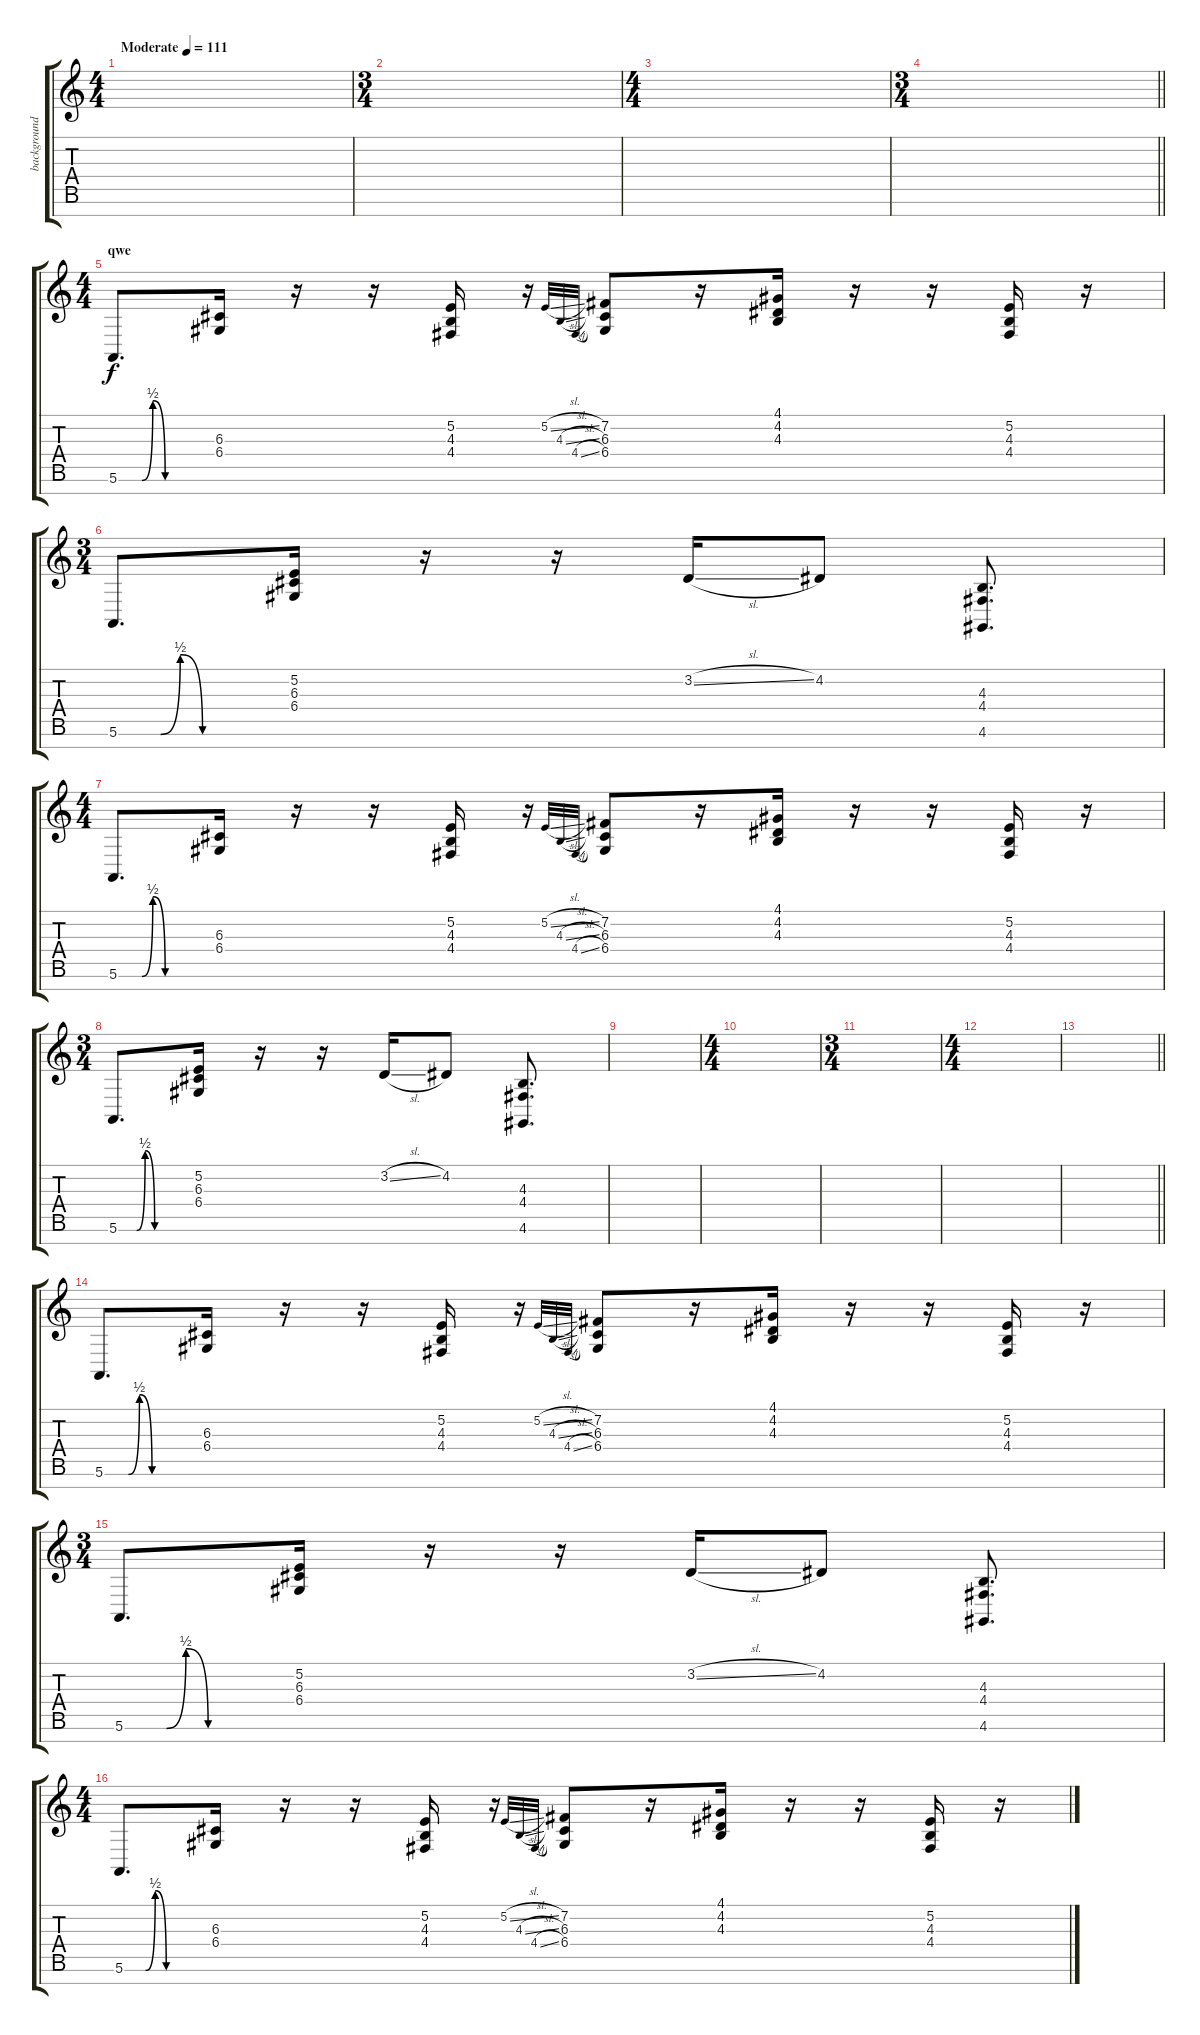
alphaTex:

\track ("background" "background") {instrument lead6voice}
\staff {score tabs}
\tuning (E4 B3 G3 D3 A2 E2 B1) {hide}
\ts (4 4)
\tempo (111 "Moderate")
\clef g2
\ks c
|
\ts (3 4)
|
\ts (4 4)
|
\ts (3 4)
\barLineRight lightlight
|
\ts (4 4)
\section ("" "qwe")
5.6{be (custom 0 0 15 0 22 2 30 0 45 0 60 0)}.8{d volume 9 instrument lead3calliope} (6.3 6.4).16 r.16 r.16 (5.2 4.3 4.4).16 r.16 5.2{sl}.32{gr onbeat} 4.3{sl}.32{gr onbeat} 4.4{sl}.32{gr onbeat} (7.2 6.3 6.4).8 r.16 (4.1 4.2 4.3).16 r.16 r.16 (5.2 4.3 4.4).16 r.16 |
\ts (3 4)
5.6{be (custom 0 0 15 0 22 2 30 0 45 0 60 0)}.8{d} (5.2 6.3 6.4).16 r.16 r.16 3.2{sl}.16 4.2.8 (4.3 4.4 4.6).8{d} |
\ts (4 4)
5.6{be (custom 0 0 15 0 22 2 30 0 45 0 60 0)}.8{d} (6.3 6.4).16 r.16 r.16 (5.2 4.3 4.4).16 r.16 5.2{sl}.32{gr onbeat} 4.3{sl}.32{gr onbeat} 4.4{sl}.32{gr onbeat} (7.2 6.3 6.4).8 r.16 (4.1 4.2 4.3).16 r.16 r.16 (5.2 4.3 4.4).16 r.16 |
\ts (3 4)
5.6{be (custom 0 0 15 0 22 2 30 0 45 0 60 0)}.8{d} (5.2 6.3 6.4).16 r.16 r.16 3.2{sl}.16 4.2.8 (4.3 4.4 4.6).8{d} |
|
\ts (4 4)
|
\ts (3 4)
|
\ts (4 4)
|
\barLineRight lightlight
|
\section ("" "")
5.6{be (custom 0 0 15 0 22 2 30 0 45 0 60 0)}.8{d} (6.3 6.4).16 r.16 r.16 (5.2 4.3 4.4).16 r.16 5.2{sl}.32{gr onbeat} 4.3{sl}.32{gr onbeat} 4.4{sl}.32{gr onbeat} (7.2 6.3 6.4).8 r.16 (4.1 4.2 4.3).16 r.16 r.16 (5.2 4.3 4.4).16 r.16 |
\ts (3 4)
5.6{be (custom 0 0 15 0 22 2 30 0 45 0 60 0)}.8{d} (5.2 6.3 6.4).16 r.16 r.16 3.2{sl}.16 4.2.8 (4.3 4.4 4.6).8{d} |
\ts (4 4)
5.6{be (custom 0 0 15 0 22 2 30 0 45 0 60 0)}.8{d} (6.3 6.4).16 r.16 r.16 (5.2 4.3 4.4).16 r.16 5.2{sl}.32{gr onbeat} 4.3{sl}.32{gr onbeat} 4.4{sl}.32{gr onbeat} (7.2 6.3 6.4).8 r.16 (4.1 4.2 4.3).16 r.16 r.16 (5.2 4.3 4.4).16 r.16
